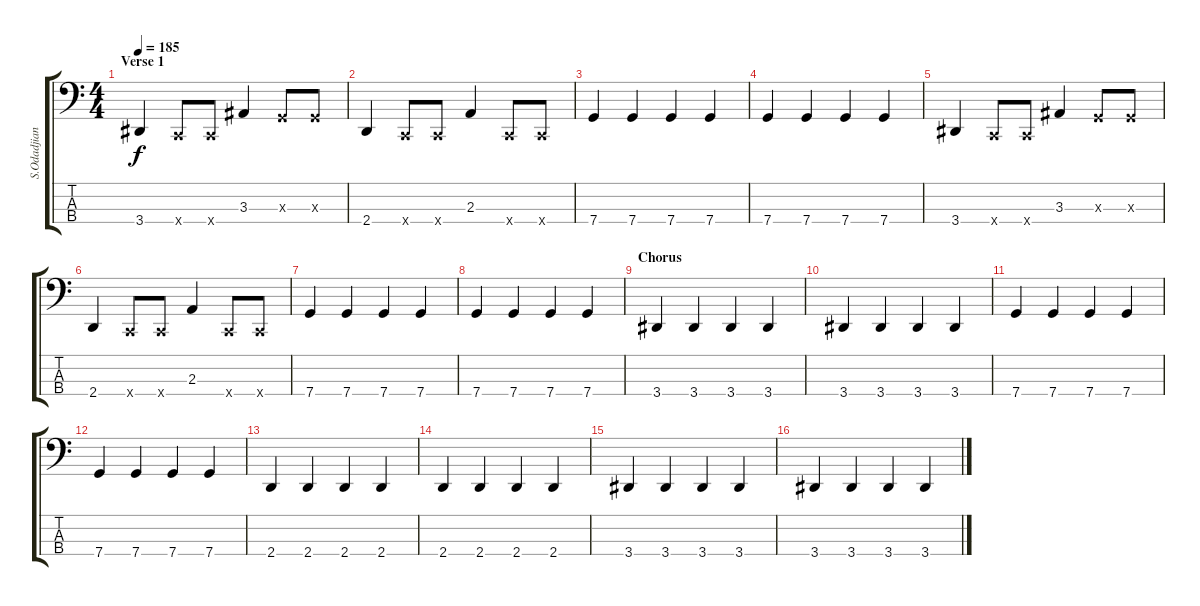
\track ("S.Odadjian" "S.Odadjian") {instrument electricbassfinger}
\staff {score tabs}
\tuning (F2 C2 G1 C1) {hide}
\ts (4 4)
\section ("" "Verse 1")
\tempo 185
\clef f4
\ks c
3.4.4{dy f} 0.4{x}.8 0.4{x}.8 3.3.4 0.3{x}.8 0.3{x}.8 |
2.4.4 0.4{x}.8 0.4{x}.8 2.3.4 0.4{x}.8 0.4{x}.8 |
7.4.4 7.4.4 7.4.4 7.4.4 |
7.4.4 7.4.4 7.4.4 7.4.4 |
3.4.4 0.4{x}.8 0.4{x}.8 3.3.4 0.3{x}.8 0.3{x}.8 |
2.4.4 0.4{x}.8 0.4{x}.8 2.3.4 0.4{x}.8 0.4{x}.8 |
7.4.4 7.4.4 7.4.4 7.4.4 |
7.4.4 7.4.4 7.4.4 7.4.4 |
\section ("" "Chorus")
3.4.4 3.4.4 3.4.4 3.4.4 |
3.4.4 3.4.4 3.4.4 3.4.4 |
7.4.4 7.4.4 7.4.4 7.4.4 |
7.4.4 7.4.4 7.4.4 7.4.4 |
2.4.4 2.4.4 2.4.4 2.4.4 |
2.4.4 2.4.4 2.4.4 2.4.4 |
3.4.4 3.4.4 3.4.4 3.4.4 |
3.4.4 3.4.4 3.4.4 3.4.4
